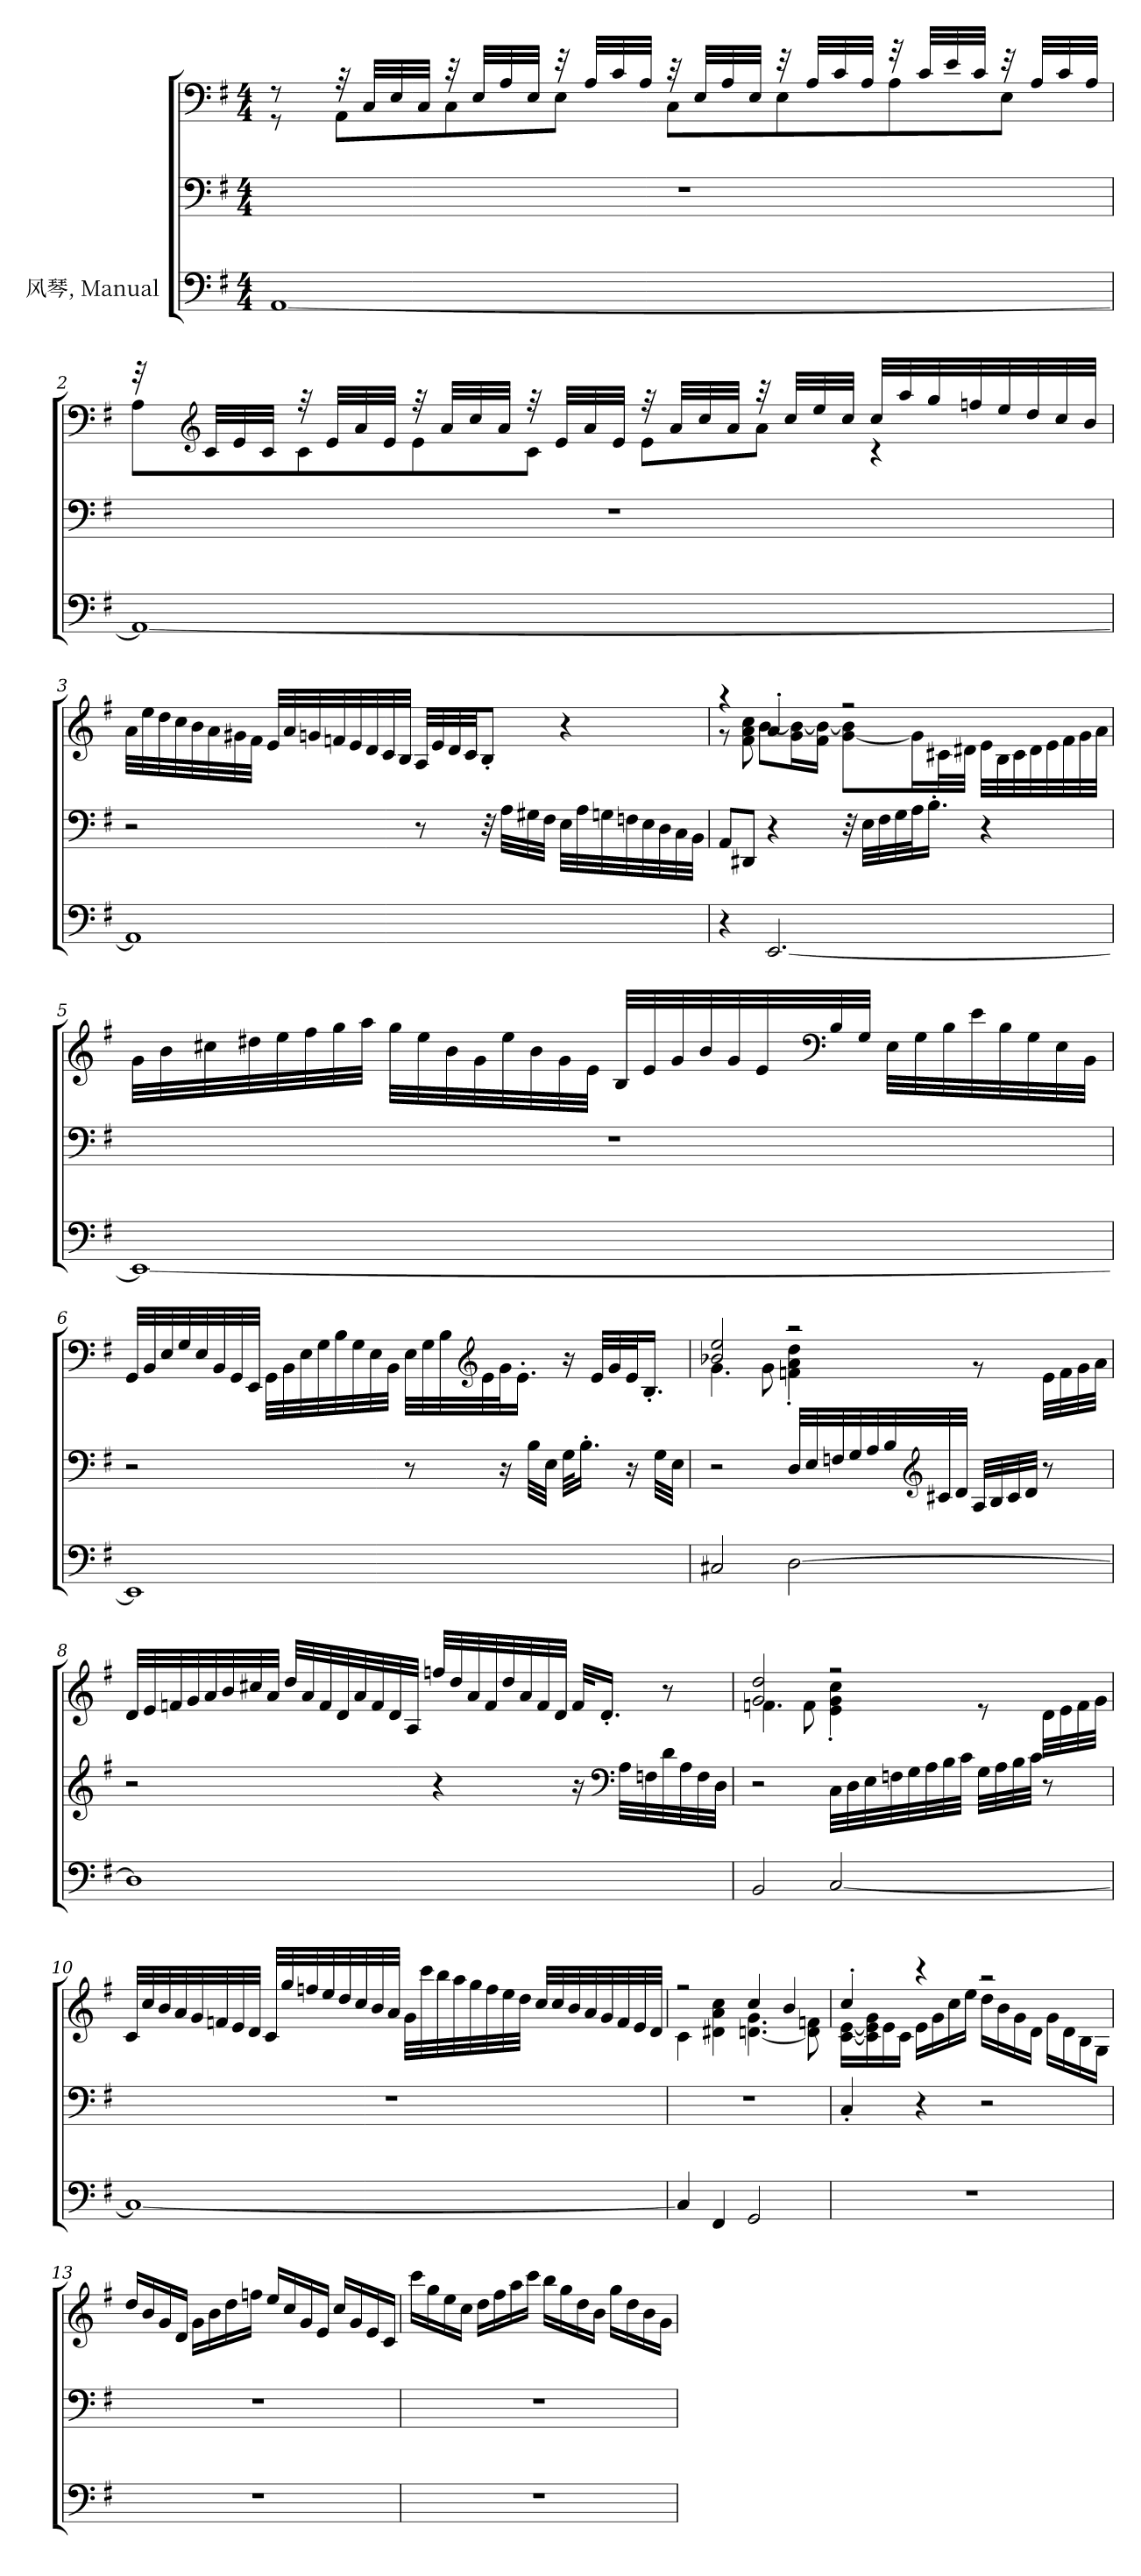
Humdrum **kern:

**kern	**kern	**kern
*part1	*part1	*part1
*staff3	*staff2	*staff1
*I"风琴, Manual	*	*
*clefF4	*clefF4	*clefF4
*k[f#]	*k[f#]	*k[f#]
*M4/4	*M4/4	*M4/4
*MM62	*MM62	*MM62
=1	=1	=1
*	*	*^
[1AA	1r	8r	8r
.	.	32r	8AA\L
.	.	32C/LLL	.
.	.	32E/	.
.	.	32C/JJJ	.
.	.	32r	8C\
.	.	32E/LLL	.
.	.	32A/	.
.	.	32E/JJJ	.
.	.	32r	8E\J
.	.	32A/LLL	.
.	.	32c/	.
.	.	32A/JJJ	.
.	.	32r	8C\L
.	.	32E/LLL	.
.	.	32A/	.
.	.	32E/JJJ	.
.	.	32r	8E\
.	.	32A/LLL	.
.	.	32c/	.
.	.	32A/JJJ	.
.	.	32r	8A\
.	.	32c/LLL	.
.	.	32e/	.
.	.	32c/JJJ	.
.	.	32r	8E\J
.	.	32A/LLL	.
.	.	32c/	.
.	.	32A/JJJ	.
!!LO:LB:g=z	!!
=2	=2	=2	=2
1AA_	1r	32r	8A\L
*	*	*clefG2	*
.	.	32c/LLL	.
.	.	32e/	.
.	.	32c/JJJ	.
.	.	32r	8c\
.	.	32e/LLL	.
.	.	32a/	.
.	.	32e/JJJ	.
.	.	32r	8e\
.	.	32a/LLL	.
.	.	32cc/	.
.	.	32a/JJJ	.
.	.	32r	8c\J
.	.	32e/LLL	.
.	.	32a/	.
.	.	32e/JJJ	.
.	.	32r	8e\L
.	.	32a/LLL	.
.	.	32cc/	.
.	.	32a/JJJ	.
.	.	32r	8a\J
.	.	32cc/LLL	.
.	.	32ee/	.
.	.	32cc/JJJ	.
.	.	32cc/LLL	4r
.	.	32aa/	.
.	.	32gg/	.
.	.	32ffn/	.
.	.	32ee/	.
.	.	32dd/	.
.	.	32cc/	.
.	.	32b/JJJ	.
*	*	*v	*v
!!LO:LB:g=z
=3	=3	=3
1AA]	2r	32a\LLL
.	.	32ee\
.	.	32dd\
.	.	32cc\
.	.	32b\
.	.	32a\
.	.	32g#X\
.	.	32f#\JJJ
.	.	32e/LLL
.	.	32a/
.	.	32gn/
.	.	32fn/
.	.	32e/
.	.	32d/
.	.	32c/
.	.	32B/JJJ
.	8r	32A/LLL
.	.	32e/
.	.	32d/
.	.	32c/JJ
.	32r	8B'/J
.	32A\LLL	.
.	32G#X\	.
.	32F#\JJJ	.
.	32E\LLL	4r
.	32A\	.
.	32Gn\	.
.	32Fn\	.
.	32E\	.
.	32D\	.
.	32C\	.
.	32BB\JJJ	.
!!LO:LB:g=z
=4	=4	=4
*	*	*^
4r	8AA/L	4r	8r
.	8DD#X/J	.	8f#\ 8a\ 8cc\
[2.EE/	4r	4a'/	[8b\L
.	.	.	16g\ 16b\_L
.	.	.	16f#\ 16b\_JJ
.	32r	2r	[8g\ 8b\]L
.	32E\LLL	.	.
.	32F#\	.	.
.	32G\	.	.
.	32A\J	.	16g\L]
.	16.B'\JJ	.	.
.	.	.	32c#X\L
.	.	.	32d#X\JJJ
.	4r	.	32e\LLL
.	.	.	32B\
.	.	.	32c#\
.	.	.	32d#\
.	.	.	32e\
.	.	.	32f#\
.	.	.	32g\
.	.	.	32a\JJJ
*	*	*v	*v
!!LO:PB:g=z
=5	=5	=5
1EE_	1r	32g\LLL
.	.	32b\
.	.	32cc#X\
.	.	32dd#X\
.	.	32ee\
.	.	32ff#\
.	.	32gg\
.	.	32aa\JJJ
.	.	32gg\LLL
.	.	32ee\
.	.	32b\
.	.	32g\
.	.	32ee\
.	.	32b\
.	.	32g\
.	.	32e\JJJ
.	.	32B/LLL
.	.	32e/
.	.	32g/
.	.	32b/
.	.	32g/
.	.	32e/
*	*	*clefF4
.	.	32B/
.	.	32G/JJJ
.	.	32E\LLL
.	.	32G\
.	.	32B\
.	.	32e\
.	.	32B\
.	.	32G\
.	.	32E\
.	.	32BB\JJJ
!!LO:LB:g=z
=6	=6	=6
1EE]	2r	32GG/LLL
.	.	32BB/
.	.	32E/
.	.	32G/
.	.	32E/
.	.	32BB/
.	.	32GG/
.	.	32EE/JJJ
.	.	32GG\LLL
.	.	32BB\
.	.	32E\
.	.	32G\
.	.	32B\
.	.	32G\
.	.	32E\
.	.	32BB\JJJ
.	8r	32E\LLL
.	.	32G\
.	.	32B\
*	*	*clefG2
.	.	32e\
.	16r	32g\J
.	.	16.e'\JJ
.	32B\LLL	.
.	32E\JJJ	.
.	32G\KLL	16r
.	16.B'\JJ	.
.	.	32e/LLL
.	.	32g/
.	16r	32e/J
.	.	16.B'/JJ
.	32G\LLL	.
.	32E\JJJ	.
!!LO:LB:g=z
=7	=7	=7
*	*	*^
2C#X/	2r	2b-X/ 2ee/	4.g\
.	.	.	8g\
[2D\	32D/LLL	2r	4fn\' 4a\' 4dd\'
.	32E/	.	.
.	32Fn/	.	.
.	32G/	.	.
.	32A/	.	.
.	32B/	.	.
*	*clefG2	*	*
.	32c#X/	.	.
.	32d/JJJ	.	.
.	32A/LLL	.	8r
.	32B/	.	.
.	32c#/	.	.
.	32d/JJJ	.	.
.	8r	.	32e\LLL
.	.	.	32f\
.	.	.	32g\
.	.	.	32a\JJJ
*	*	*v	*v
!!LO:LB:g=z
=8	=8	=8
1D]	2r	32d/LLL
.	.	32e/
.	.	32fn/
.	.	32g/
.	.	32a/
.	.	32b/
.	.	32cc#X/
.	.	32a/JJJ
.	.	32dd/LLL
.	.	32a/
.	.	32f/
.	.	32d/
.	.	32a/
.	.	32f/
.	.	32d/
.	.	32A/JJJ
.	4r	32ffn/LLL
.	.	32dd/
.	.	32a/
.	.	32f/
.	.	32dd/
.	.	32a/
.	.	32f/
.	.	32d/JJJ
.	16r	32f/KLL
.	.	16.d'/JJ
*	*clefF4	*
.	32A\LLL	.
.	32Fn\	.
.	32d\	8r
.	32A\	.
.	32F\	.
.	32D\JJJ	.
!!LO:PB:g=z
=9	=9	=9
*	*	*^
2BB/	2r	2g/ 2dd/	4.fn\
.	.	.	8f\
[2C/	32C\LLL	2r	4e\' 4g\' 4cc\'
.	32D\	.	.
.	32E\	.	.
.	32Fn\	.	.
.	32G\	.	.
.	32A\	.	.
.	32B\	.	.
.	32c\JJJ	.	.
.	32G\LLL	.	8r
.	32A\	.	.
.	32B\	.	.
.	32c\JJJ	.	.
.	8r	.	32d\LLL
.	.	.	32e\
.	.	.	32f\
.	.	.	32g\JJJ
*	*	*v	*v
!!LO:LB:g=z
=10	=10	=10
1C_	1r	32c/LLL
.	.	32cc/
.	.	32b/
.	.	32a/
.	.	32g/
.	.	32fn/
.	.	32e/
.	.	32d/JJJ
.	.	32c/LLL
.	.	32gg/
.	.	32ffn/
.	.	32ee/
.	.	32dd/
.	.	32cc/
.	.	32b/
.	.	32a/JJJ
.	.	32g\LLL
.	.	32ccc\
.	.	32bb\
.	.	32aa\
.	.	32gg\
.	.	32ff\
.	.	32ee\
.	.	32dd\JJJ
.	.	32cc/LLL
.	.	32cc/
.	.	32b/
.	.	32a/
.	.	32g/
.	.	32f/
.	.	32e/
.	.	32d/JJJ
=11	=11	=11
*	*	*^
4C/]	1r	2r	4c\
4FF#/	.	.	4d#X\ 4a\ 4cc\
2GG/	.	4cc/	[4.dn\ 4.g\
.	.	4b/	.
.	.	.	8d\] 8fn\
!!LO:LB:g=z	!!
=12	=12	=12	=12
*	*	*MM70	*
1r	4C'/	4cc'/	[16c\ [16e\LL
.	.	.	16c\] 16e\] 16g\
.	.	.	16e\
.	.	.	16c\JJ
.	4r	4r	16e\LL
.	.	.	16g\
.	.	.	16cc\
.	.	.	16ee\JJ
.	2r	2r	16dd\LL
.	.	.	16b\
.	.	.	16g\
.	.	.	16d\JJ
.	.	.	16g\LL
.	.	.	16d\
.	.	.	16B\
.	.	.	16G\JJ
*	*	*v	*v
=13	=13	=13
1r	1r	16dd/LL
.	.	16b/
.	.	16g/
.	.	16d/JJ
.	.	16g\LL
.	.	16b\
.	.	16dd\
.	.	16ffn\JJ
.	.	16ee/LL
.	.	16cc/
.	.	16g/
.	.	16e/JJ
.	.	16cc/LL
.	.	16g/
.	.	16e/
.	.	16c/JJ
!!LO:LB:g=z
=14	=14	=14
1r	1r	16ccc\LL
.	.	16gg\
.	.	16ee\
.	.	16cc\JJ
.	.	16dd\LL
.	.	16ff#\
.	.	16aa\
.	.	16ccc\JJ
.	.	16bb\LL
.	.	16gg\
.	.	16dd\
.	.	16b\JJ
.	.	16gg\LL
.	.	16dd\
.	.	16b\
.	.	16g\JJ
=	=	=
*-	*-	*-
